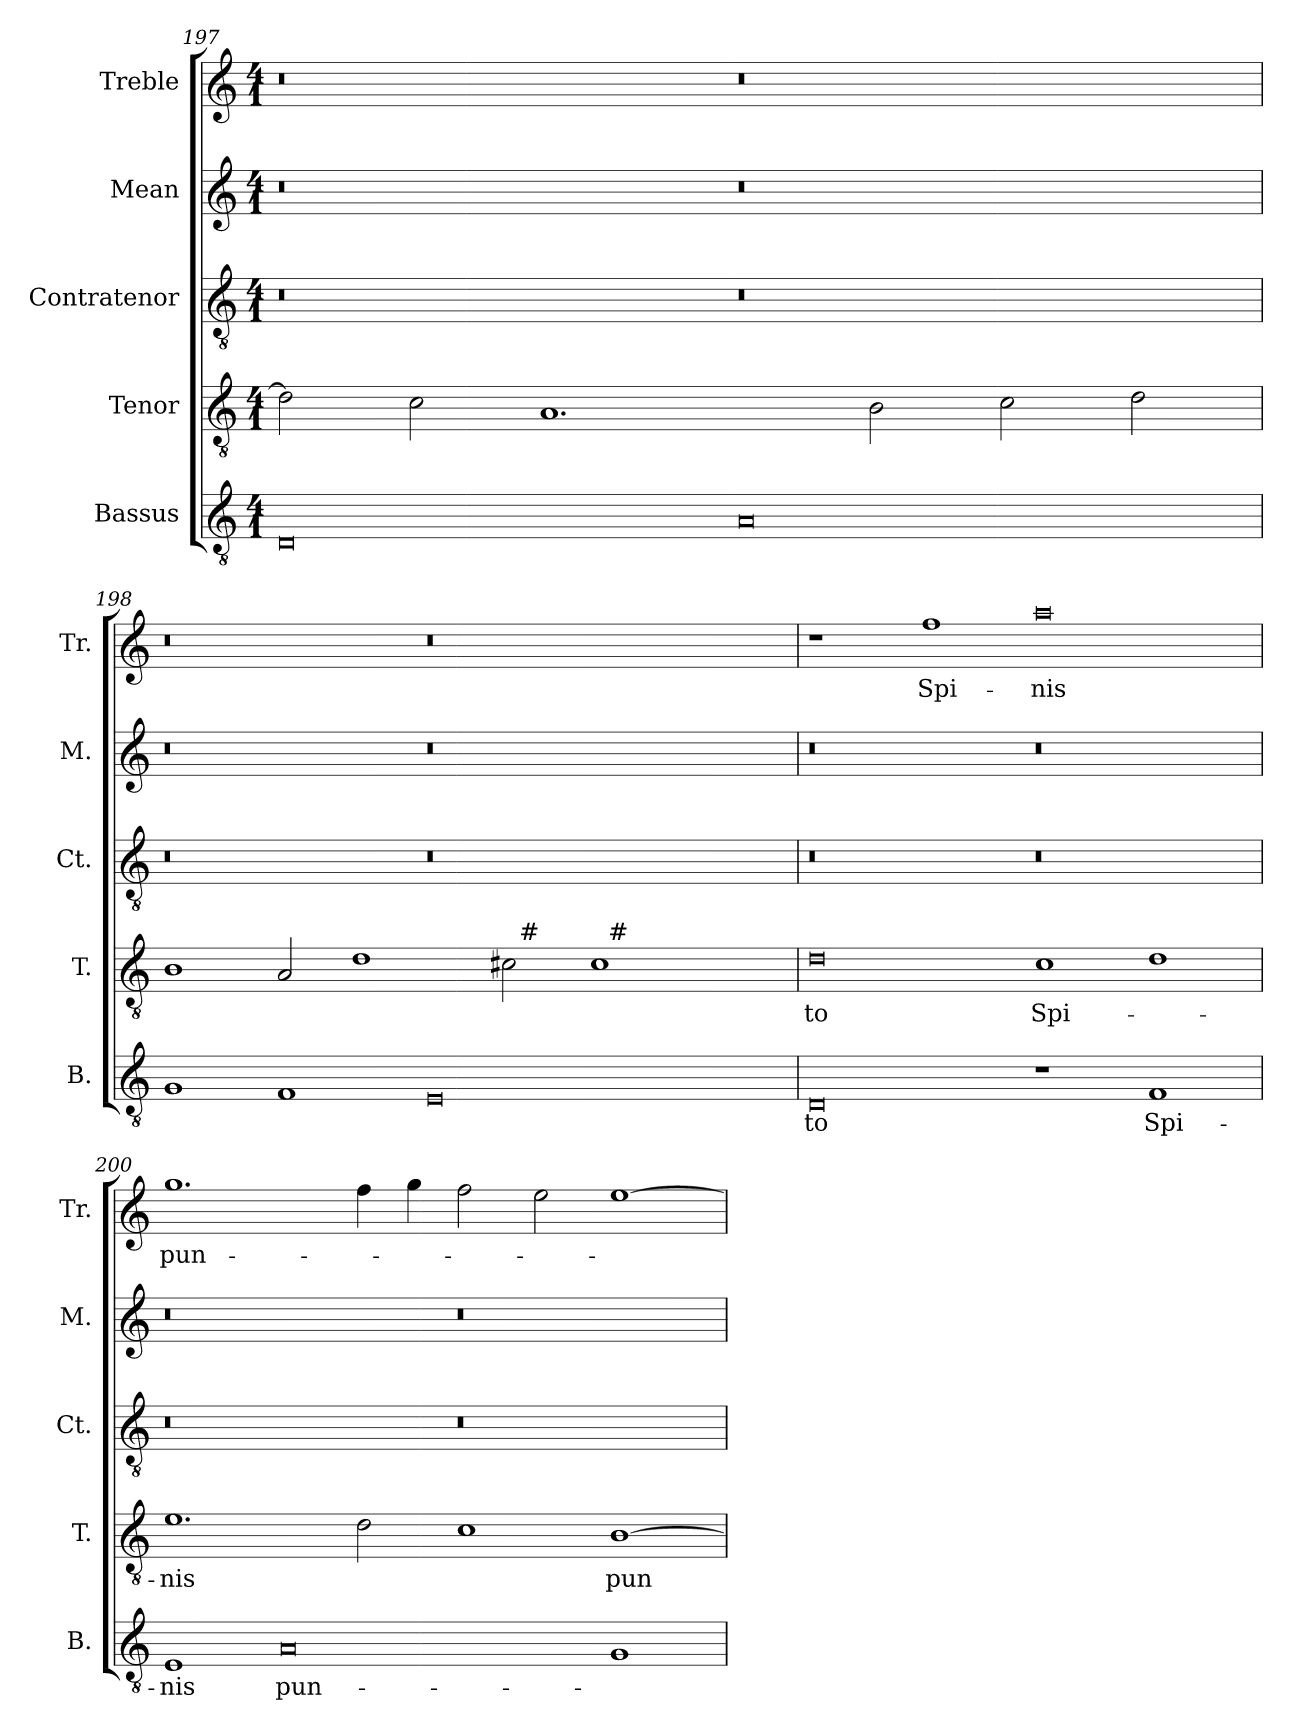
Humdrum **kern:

**kern	**text	**kern	**text	**kern	**kern	**kern	**text
*part5	*part5	*part4	*part4	*part3	*part2	*part1	*part1
*staff5	*staff5	*staff4	*staff4	*staff3	*staff2	*staff1	*staff1
*I"Bassus	*	*I"Tenor	*	*I"Contratenor	*I"Mean	*I"Treble	*
*I'B.	*	*I'T.	*	*I'Ct.	*I'M.	*I'Tr.	*
!!LO:LB:g=z
*clefGv2	*	*clefGv2	*	*clefGv2	*clefG2	*clefG2	*
*ITrd7c12	*	*ITrd7c12	*	*ITrd7c12	*	*	*
*k[]	*	*k[]	*	*k[]	*k[]	*k[]	*
*	*	*	*	*	*C:	*C:	*
*M4/1	*	*M4/1	*	*M4/1	*M4/1	*M4/1	*
=197	=197	=197	=197	=197	=197	=197	=197
0DDi	.	2Di\]	.	0r	0r	0r	.
.	.	2Ci\	.	.	.	.	.
.	.	1.AAi	.	.	.	.	.
0AAi	.	.	.	0r	0r	0r	.
.	.	2BBi\	.	.	.	.	.
.	.	2Ci\	.	.	.	.	.
.	.	2Di\	.	.	.	.	.
=198`	=198`	=198`	=198`	=198`	=198`	=198`	=198`
*	*	*^	*	*	*	*	*
*	*	*	*^	*	*	*	*	*
1GGi	.	1BBi	1ryy	1ryy	.	0r	0r	0r	.
1FFi	.	2AAi/	1ryy	1ryy	.	.	.	.	.
.	.	1Di	.	.	.	.	.	.	.
0EEi	.	.	2ryy	1ryy	.	0r	0r	0r	.
.	.	2C#i\	32ryy	.	.	.	.	.	.
.	.	.	256ryy	.	.	.	.	.	.
!	!	!	!LO:TX:a:t=#	!	!	!	!	!	!
.	.	.	1ryy	.	.	.	.	.	.
.	.	1C#i	.	32ryy	.	.	.	.	.
.	.	.	.	256ryy	.	.	.	.	.
!	!	!	!	!LO:TX:a:t=#	!	!	!	!	!
.	.	.	.	2ryy	.	.	.	.	.
.	.	.	4ryy	4ryy	.	.	.	.	.
.	.	.	8ryy	8ryy	.	.	.	.	.
.	.	.	16ryy	16ryy	.	.	.	.	.
.	.	.	64..ryy	64..ryy	.	.	.	.	.
*	*	*v	*v	*v	*	*	*	*	*
=199`	=199`	=199`	=199`	=199`	=199`	=199`	=199`
*	*	*^	*	*	*	*	*
*	*	*	*^	*	*	*	*	*
!	!LO:LY:b:color=#000000	!	!	!	!	!	!	!	!
*	*	*v	*v	*v	*	*	*	*	*
*	*	*^	*	*	*	*	*
*	*	*	*^	*	*	*	*	*
!	!	!	!	!	!LO:LY:b:color=#000000	!	!	!	!
*	*	*v	*v	*v	*	*	*	*	*
0DDi	-to	0Di	-to	0r	0r	1r	.
!	!	!	!	!	!	!	!LO:LY:b:color=#000000
.	.	.	.	.	.	1ffi	Spi-
!	!	!	!LO:LY:b:color=#000000	!	!	!	!
!	!	!	!	!	!	!	!LO:LY:b:color=#000000
1r	.	1Ci	Spi-	0r	0r	0aai	-nis
!	!LO:LY:b:color=#000000	!	!	!	!	!	!
1FFi	Spi-	1Di	.	.	.	.	.
!!LO:PB:g=z
=200`	=200`	=200`	=200`	=200`	=200`	=200`	=200`
!	!LO:LY:b:color=#000000	!	!	!	!	!	!
!	!	!	!LO:LY:b:color=#000000	!	!	!	!
!	!	!	!	!	!	!	!LO:LY:b:color=#000000
1EEi	-nis	1.Ei	-nis	0r	0r	1.ggi	pun-
!	!LO:LY:b:color=#000000	!	!	!	!	!	!
0AAi	pun-	.	.	.	.	.	.
.	.	2Di\	.	.	.	4ffi\	.
.	.	.	.	.	.	4ggi\	.
.	.	1Ci	.	0r	0r	2ffi\	.
.	.	.	.	.	.	2eei\	.
!	!	!	!LO:LY:b:color=#000000	!	!	!	!
1GGi	.	[>1BBi	pun-	.	.	[>1eei	.
=`	=`	=`	=`	=`	=`	=`	=`
*-	*-	*-	*-	*-	*-	*-	*-
